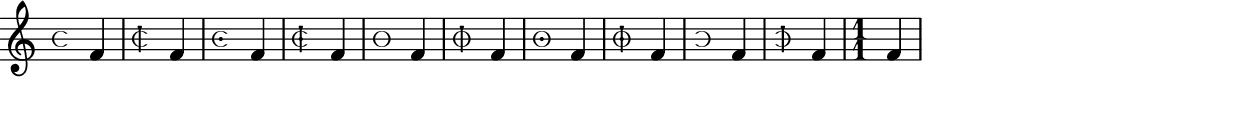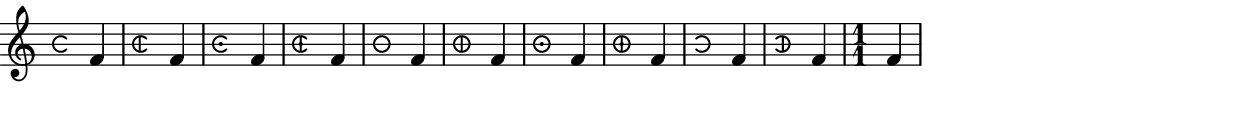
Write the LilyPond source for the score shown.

%% Generated by lilypond-book
%% Options: [exampleindent=10.16\mm,indent=0\mm,line-width=160\mm,paper-height=845.047\pt,paper-width=597.508\pt,papersize='(cons (* 597.508 pt) (* 845.047 pt))]
\include "lilypond-book-preamble.ly"


% ****************************************************************
% Start cut-&-pastable-section
% ****************************************************************

#(ly:set-option 'eps-box-padding 3.000000)



\paper {
  #(set-paper-size '(cons (* 597.508 pt) (* 845.047 pt)))
  indent = 0\mm
  line-width = 160\mm
  % offset the left padding, also add 1mm as lilypond creates cropped
  % images with a little space on the right
  line-width = #(- line-width (* mm  3.000000) (* mm 1))
}

\layout {
  
}




% ****************************************************************
% ly snippet:
% ****************************************************************
\sourcefilename "/lilypond-2.25.16/input/regression/time-signature-mensural.ly"
\sourcefileline 0
\version "2.19.21"

\header {
  texidoc = "This test covers the mensural and neomensural time signature styles."
}

% N.B. It's strange that these warnings are doubled.
#(ly:expect-warning "Cannot find glyph timesig.mensural11")
#(ly:expect-warning "Cannot find glyph timesig.mensural11")
#(ly:expect-warning "Cannot find glyph timesig.neomensural11")
#(ly:expect-warning "Cannot find glyph timesig.neomensural11")

\layout { indent = 0 }

testMusic = \relative {
    \time 4/4 \partial 4 f'4
    \time 2/2 \partial 4 f4
    \time 6/4 \partial 4 f4
    \time 6/8 \partial 4 f4
    \time 3/2 \partial 4 f4
    \time 3/4 \partial 4 f4
    \time 9/4 \partial 4 f4
    \time 9/8 \partial 4 f4
    \time 4/8 \partial 4 f4
    \time 2/4 \partial 4 f4
    \time 1/1 \partial 4 f4
}

\new Staff {
    \override Staff.TimeSignature.break-visibility = ##(#f #t #t)
    \override Staff.TimeSignature.style = #'mensural
    \testMusic \break
    \override Staff.TimeSignature.style = #'neomensural
    \testMusic \break
}



% ****************************************************************
% end ly snippet
% ****************************************************************
